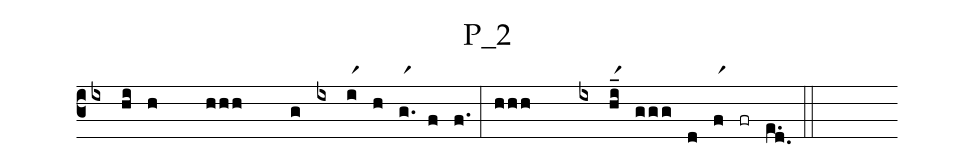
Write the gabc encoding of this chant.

name: P_2;
%%
(c3) (ix)(hi)(h//////////) (hhh//////////) (g)(ix)(ir1)(h)(g.r1)(f)(f.) (:) (hhh//////////)  (ix)(hi_r1) (ggg) (d) (fr1)(fr)(e.d.) (::)
